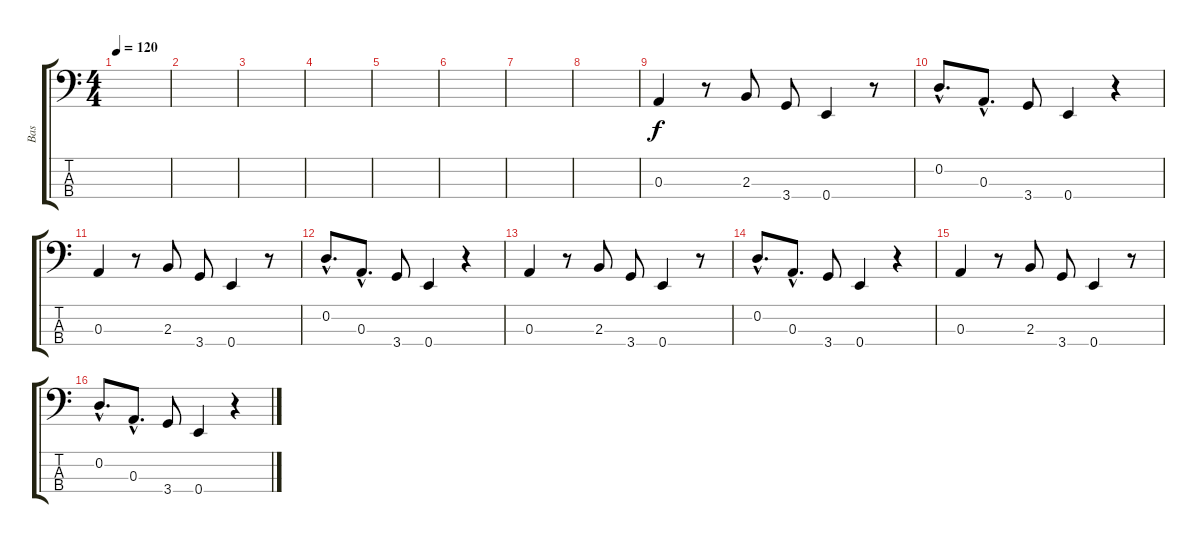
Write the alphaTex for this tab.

\track ("Bas" "Bas") {instrument electricbassfinger}
\staff {score tabs}
\tuning (G2 D2 A1 E1) {hide}
\ts (4 4)
\tempo 120
\clef f4
\ks c
|
|
|
|
|
|
|
|
0.3.4 r.8 2.3.8 3.4.8 0.4.4 r.8 |
0.2{hac}.8{d} 0.3{hac}.8{d} 3.4.8 0.4.4 r.4 |
0.3.4 r.8 2.3.8 3.4.8 0.4.4 r.8 |
0.2{hac}.8{d} 0.3{hac}.8{d} 3.4.8 0.4.4 r.4 |
0.3.4 r.8 2.3.8 3.4.8 0.4.4 r.8 |
0.2{hac}.8{d} 0.3{hac}.8{d} 3.4.8 0.4.4 r.4 |
0.3.4 r.8 2.3.8 3.4.8 0.4.4 r.8 |
0.2{hac}.8{d} 0.3{hac}.8{d} 3.4.8 0.4.4 r.4
